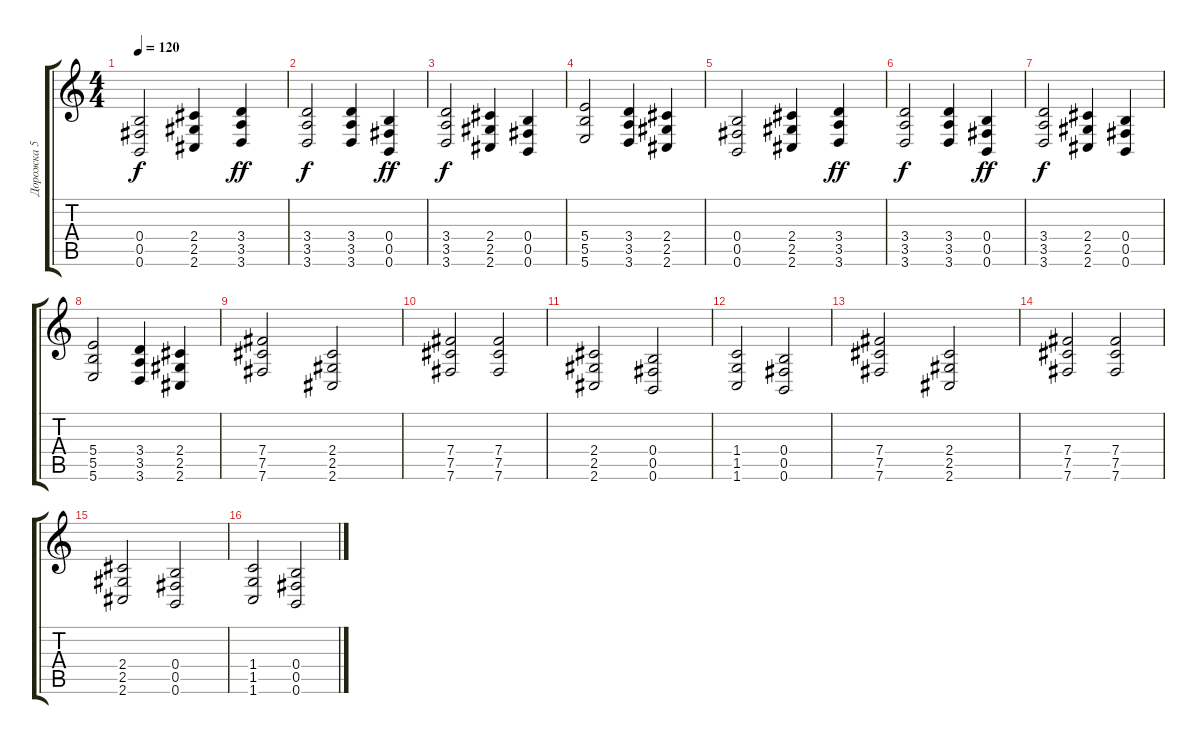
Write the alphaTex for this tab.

\track ("Дорожка 5" "Дорожка 5") {instrument distortionguitar}
\staff {score tabs}
\tuning (Db4 Ab3 E3 B2 Gb2 B1) {hide}
\ts (4 4)
\tempo 120
\clef g2
\ks c
(0.4 0.5 0.6).2{dy f} (2.4 2.5 2.6).4 (3.4 3.5 3.6).4{dy ff} |
(3.4 3.5 3.6).2{dy f} (3.4 3.5 3.6).4 (0.4 0.5 0.6).4{dy ff} |
(3.4 3.5 3.6).2{dy f} (2.4 2.5 2.6).4 (0.4 0.5 0.6).4 |
(5.4 5.5 5.6).2 (3.4 3.5 3.6).4 (2.4 2.5 2.6).4 |
(0.4 0.5 0.6).2 (2.4 2.5 2.6).4 (3.4 3.5 3.6).4{dy ff} |
(3.4 3.5 3.6).2{dy f} (3.4 3.5 3.6).4 (0.4 0.5 0.6).4{dy ff} |
(3.4 3.5 3.6).2{dy f} (2.4 2.5 2.6).4 (0.4 0.5 0.6).4 |
(5.4 5.5 5.6).2 (3.4 3.5 3.6).4 (2.4 2.5 2.6).4 |
(7.4 7.5 7.6).2 (2.4 2.5 2.6).2 |
(7.4 7.5 7.6).2 (7.4 7.5 7.6).2 |
(2.4 2.5 2.6).2 (0.4 0.5 0.6).2 |
(1.4 1.5 1.6).2 (0.4 0.5 0.6).2 |
(7.4 7.5 7.6).2 (2.4 2.5 2.6).2 |
(7.4 7.5 7.6).2 (7.4 7.5 7.6).2 |
(2.4 2.5 2.6).2 (0.4 0.5 0.6).2 |
(1.4 1.5 1.6).2 (0.4 0.5 0.6).2
